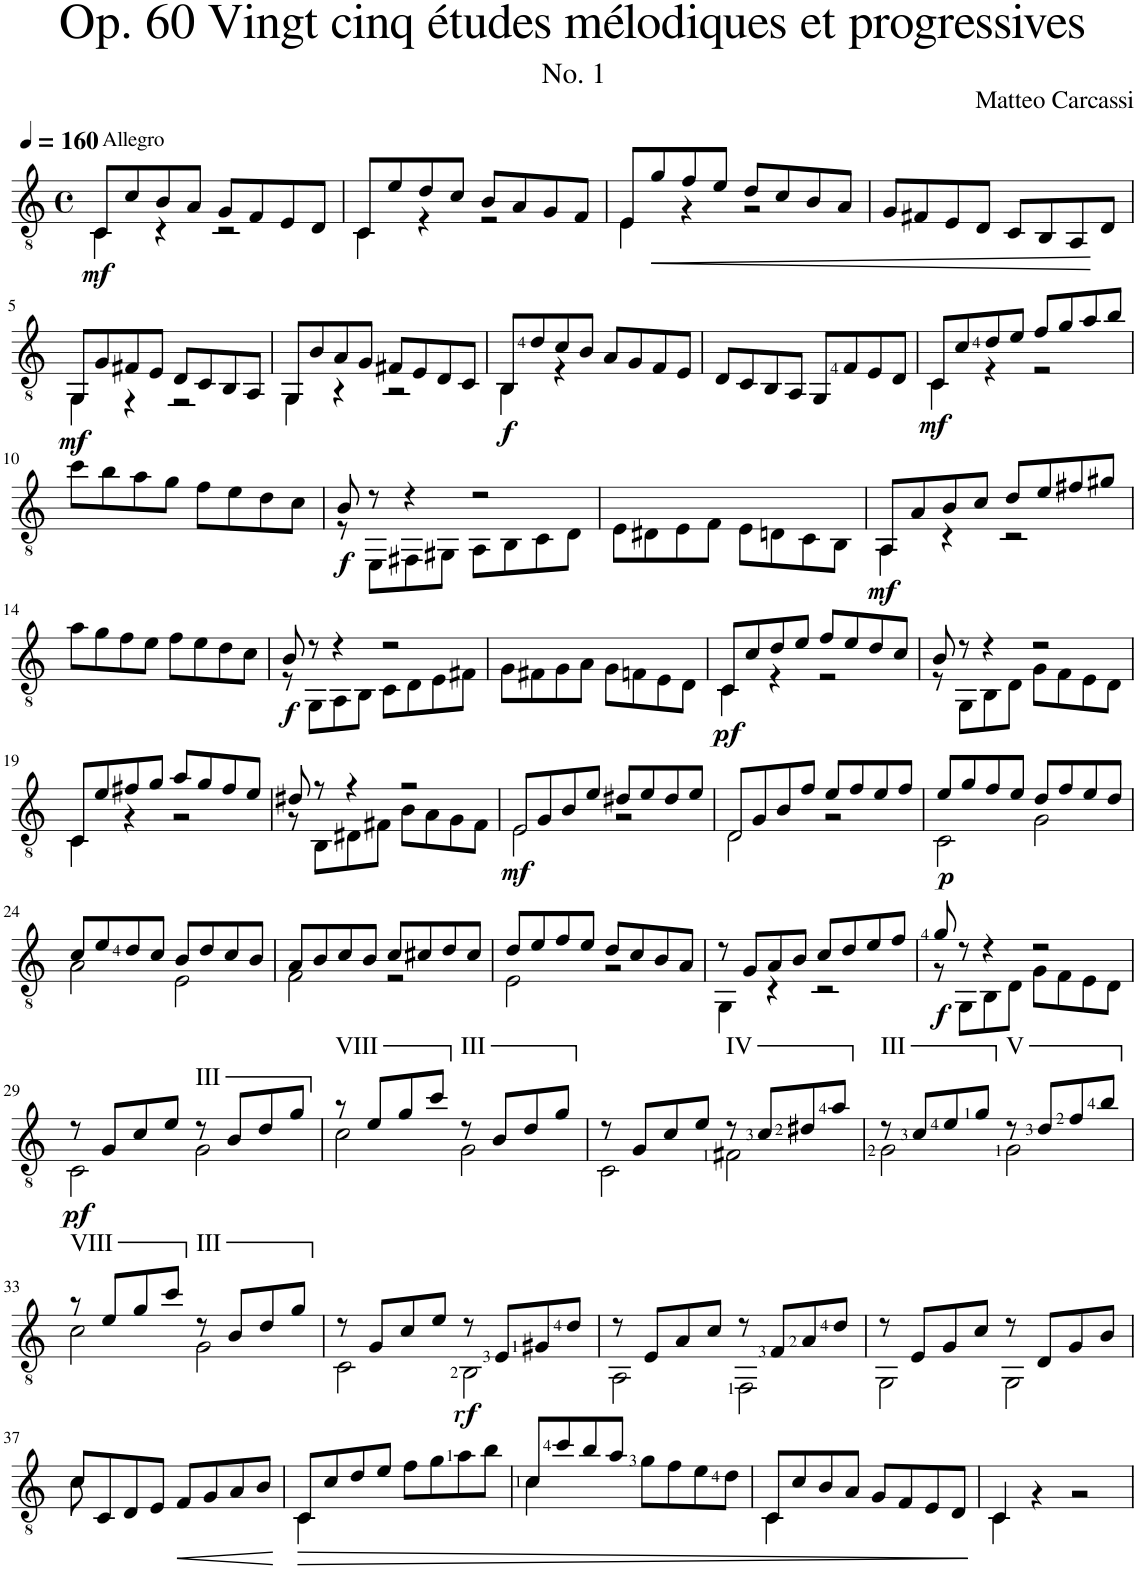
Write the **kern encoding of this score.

**kern	**dynam
*part1	*part1
*staff1	*staff1
*I"Classical Guitar	*
*I'Guit.	*
*clefGv2	*
*k[]	*
*M4/4	*
*met(c)	*
*MM160	*
=1	=1
*^	*
!LO:TX:a:t=Allegro	!	!
!	!	!LO:DY:b
8C/L	4C\	mf
8c/	.	.
8B/	4r	.
8A/J	.	.
8G/L	2r	.
8F/	.	.
8E/	.	.
8D/J	.	.
=2	=2	=2
8C/L	4C\	.
8e/	.	.
8d/	4r	.
8c/J	.	.
8B/L	2r	.
8A/	.	.
8G/	.	.
8F/J	.	.
=3	=3	=3
8E/L	4E\	.
!	!	!LO:HP:b
8g/	.	<
8f/	4r	.
8e/J	.	.
8d/L	2r	.
8c/	.	.
8B/	.	.
8A/J	.	.
*v	*v	*
=4	=4
8G/L	.
8F#X/	.
8E/	.
8D/J	.
8C/L	.
8BB/	.
8AA/	.
8D/J	[
!!LO:LB:g=z
=5	=5
*^	*
!	!	!LO:DY:b
8GG/L	4GG\	mf
8G/	.	.
8F#X/	4r	.
8E/J	.	.
8D/L	2r	.
8C/	.	.
8BB/	.	.
8AA/J	.	.
=6	=6	=6
8GG/L	4GG\	.
8B/	.	.
8A/	4r	.
8G/J	.	.
8F#X/L	2r	.
8E/	.	.
8D/	.	.
8C/J	.	.
=7	=7	=7
!	!	!LO:DY:b
8BB/L	4BB\	f
8d/	.	.
8c/	4r	.
8B/J	.	.
8A/L	2ryy	.
8G/	.	.
8F/	.	.
8E/J	.	.
*v	*v	*
=8	=8
8D/L	.
8C/	.
8BB/	.
8AA/J	.
8GG/L	.
8F/	.
8E/	.
8D/J	.
=9	=9
*^	*
!	!	!LO:DY:b
8C/L	4C\	mf
8c/	.	.
8d/	4r	.
8e/J	.	.
8f/L	2r	.
8g/	.	.
8a/	.	.
8b/J	.	.
*v	*v	*
!!LO:LB:g=z
=10	=10
8cc\L	.
8b\	.
8a\	.
8g\J	.
8f\L	.
8e\	.
8d\	.
8c\J	.
=11	=11
*^	*
!	!	!LO:DY:b
8B/	8r	f
8r	8EE\L	.
4r	8FF#X\	.
.	8GG#X\J	.
2r	8AA\L	.
.	8BB\	.
.	8C\	.
.	8D\J	.
=12	=12	=12
1ryy	8E\L	.
.	8D#X\	.
.	8E\	.
.	8F\J	.
.	8E\L	.
.	8Dn\	.
.	8C\	.
.	8BB\J	.
=13	=13	=13
!	!	!LO:DY:b
8AA/L	4AA\	mf
8A/	.	.
8B/	4r	.
8c/J	.	.
8d/L	2r	.
8e/	.	.
8f#X/	.	.
8g#X/J	.	.
*v	*v	*
!!LO:LB:g=z
=14	=14
8a\L	.
8g\	.
8f\	.
8e\J	.
8f\L	.
8e\	.
8d\	.
8c\J	.
=15	=15
*^	*
!	!	!LO:DY:b
8B/	8r	f
8r	8GG\L	.
4r	8AA\	.
.	8BB\J	.
2r	8C\L	.
.	8D\	.
.	8E\	.
.	8F#X\J	.
=16	=16	=16
1ryy	8G\L	.
.	8F#X\	.
.	8G\	.
.	8A\J	.
.	8G\L	.
.	8Fn\	.
.	8E\	.
.	8D\J	.
=17	=17	=17
!	!	!LO:DY:b
8C/L	4C\	other-dynamics
8c/	.	.
8d/	4r	.
8e/J	.	.
8f/L	2r	.
8e/	.	.
8d/	.	.
8c/J	.	.
=18	=18	=18
8B/	8r	.
8r	8GG\L	.
4r	8BB\	.
.	8D\J	.
2r	8G\L	.
.	8F\	.
.	8E\	.
.	8D\J	.
!!LO:LB:g=z	!!
=19	=19	=19
8C/L	4C\	.
8e/	.	.
8f#X/	4r	.
8g/J	.	.
8a/L	2r	.
8g/	.	.
8f#/	.	.
8e/J	.	.
=20	=20	=20
8d#X/	8r	.
8r	8BB\L	.
4r	8D#X\	.
.	8F#X\J	.
2r	8B\L	.
.	8A\	.
.	8G\	.
.	8F#\J	.
=21	=21	=21
!	!	!LO:DY:b
8E/L	2E\	mf
8G/	.	.
8B/	.	.
8e/J	.	.
8d#X/L	2r	.
8e/	.	.
8d#/	.	.
8e/J	.	.
=22	=22	=22
8D/L	2D\	.
8G/	.	.
8B/	.	.
8f/J	.	.
8e/L	2r	.
8f/	.	.
8e/	.	.
8f/J	.	.
=23	=23	=23
!	!	!LO:DY:b
8e/L	2C\	p
8g/	.	.
8f/	.	.
8e/J	.	.
8d/L	2G\	.
8f/	.	.
8e/	.	.
8d/J	.	.
!!LO:LB:g=z	!!
=24	=24	=24
8c/L	2A\	.
8e/	.	.
8d/	.	.
8c/J	.	.
8B/L	2E\	.
8d/	.	.
8c/	.	.
8B/J	.	.
=25	=25	=25
8A/L	2F\	.
8B/	.	.
8c/	.	.
8B/J	.	.
8c/L	2r	.
8c#X/	.	.
8d/	.	.
8c#/J	.	.
=26	=26	=26
8d/L	2E\	.
8e/	.	.
8f/	.	.
8e/J	.	.
8d/L	2r	.
8c/	.	.
8B/	.	.
8A/J	.	.
=27	=27	=27
8r	4GG\	.
8G/L	.	.
8A/	4r	.
8B/J	.	.
8c/L	2r	.
8d/	.	.
8e/	.	.
8f/J	.	.
=28	=28	=28
!	!	!LO:DY:b
8g/	8r	f
8r	8GG\L	.
4r	8BB\	.
.	8D\J	.
2r	8G\L	.
.	8F\	.
.	8E\	.
.	8D\J	.
!!LO:LB:g=z	!!
=29	=29	=29
!	!	!LO:DY:b
8r	2C\	other-dynamics
8G/L	.	.
8c/	.	.
8e/J	.	.
!LO:TX:a:t=III	!	!
8r	2G\	.
8B/L	.	.
8d/	.	.
8g/J	.	.
=30	=30	=30
!LO:TX:a:t=VIII	!	!
8r	2c\	.
8e/L	.	.
8g/	.	.
8cc/J	.	.
!LO:TX:a:t=III	!	!
8r	2G\	.
8B/L	.	.
8d/	.	.
8g/J	.	.
=31	=31	=31
8r	2C\	.
8G/L	.	.
8c/	.	.
8e/J	.	.
!LO:TX:a:t=IV	!	!
8r	2F#X\	.
8c/L	.	.
8d#X/	.	.
8a/J	.	.
=32	=32	=32
!LO:TX:a:t=III	!	!
8r	2G\	.
8c/L	.	.
8e/	.	.
8g/J	.	.
!LO:TX:a:t=V	!	!
8r	2G\	.
8d/L	.	.
8f/	.	.
8b/J	.	.
!!LO:LB:g=z	!!
=33	=33	=33
!LO:TX:a:t=VIII	!	!
8r	2c\	.
8e/L	.	.
8g/	.	.
8cc/J	.	.
!LO:TX:a:t=III	!	!
8r	2G\	.
8B/L	.	.
8d/	.	.
8g/J	.	.
=34	=34	=34
8r	2C\	.
8G/L	.	.
8c/	.	.
8e/J	.	.
!	!	!LO:DY:b
8r	2BB\	rf
8E/L	.	.
8G#X/	.	.
8d/J	.	.
=35	=35	=35
8r	2AA\	.
8E/L	.	.
8A/	.	.
8c/J	.	.
8r	2FF\	.
8F/L	.	.
8A/	.	.
8d/J	.	.
=36	=36	=36
8r	2GG\	.
8E/L	.	.
8G/	.	.
8c/J	.	.
8r	2GG\	.
8D/L	.	.
8G/	.	.
8B/J	.	.
!!LO:LB:g=z	!!
=37	=37	=37
8c/L	8c\	.
8C/	2..ryy	.
8D/	.	.
8E/J	.	.
!	!	!LO:HP:b
8F/L	.	<
8G/	.	.
8A/	.	.
8B/J	.	.
*v	*v	*
.	[
=38	=38
!	!LO:HP:b
*^	*
8C/L	4C\	>
8c/	.	.
8d/	2.ryy	.
8e/J	.	.
8f\L	.	.
8g\	.	.
8a\	.	.
8b\J	.	.
=39	=39	=39
8c/L	4c\	.
8cc/	.	.
8b/	2.ryy	.
8a/J	.	.
8g\L	.	.
8f\	.	.
8e\	.	.
8d\J	.	.
=40	=40	=40
8C/L	4C\	.
8c/	.	.
8B/	2.ryy	.
8A/J	.	.
8G/L	.	.
8F/	.	.
8E/	.	.
8D/J	.	.
*v	*v	*
.	]
=41	=41
*^	*
4C/	4C\	.
2.ryy	4r	.
.	2r	.
*v	*v	*
=	=
*-	*-
